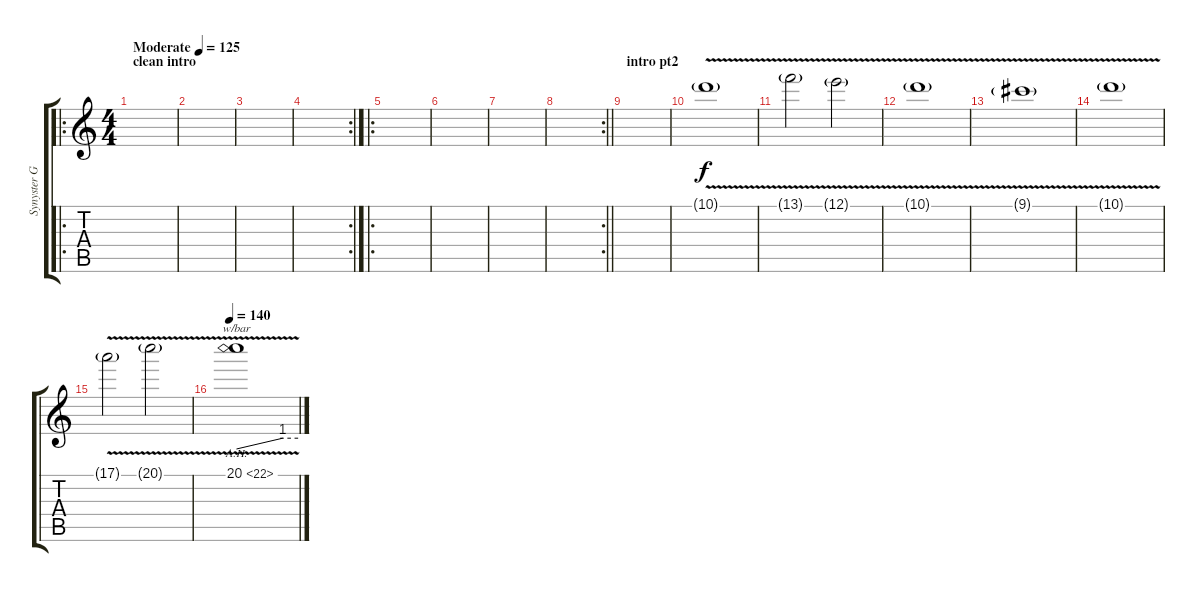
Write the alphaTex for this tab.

\track ("Synyster Gates " "Synyster G") {instrument distortionguitar}
\staff {score tabs}
\tuning (E4 B3 G3 D3 A2 D2) {hide}
\ro
\ts (4 4)
\section ("" "clean intro")
\tempo (125 "Moderate")
\clef g2
\ks c
|
|
|
\rc 2
|
\ro
|
|
|
\rc 2
\barLineRight lightlight
|
\section ("" "intro pt2")
|
10.1{v g}.1 |
13.1{v g}.2 12.1{v g}.2 |
10.1{v g}.1 |
9.1{v g}.1 |
10.1{v g}.1 |
17.1{v g}.2 20.1{v g}.2 |
\tempo 140
20.1{ah 2 v}.1{tbe (custom default 0 0 45 4 60 4) dy f}
